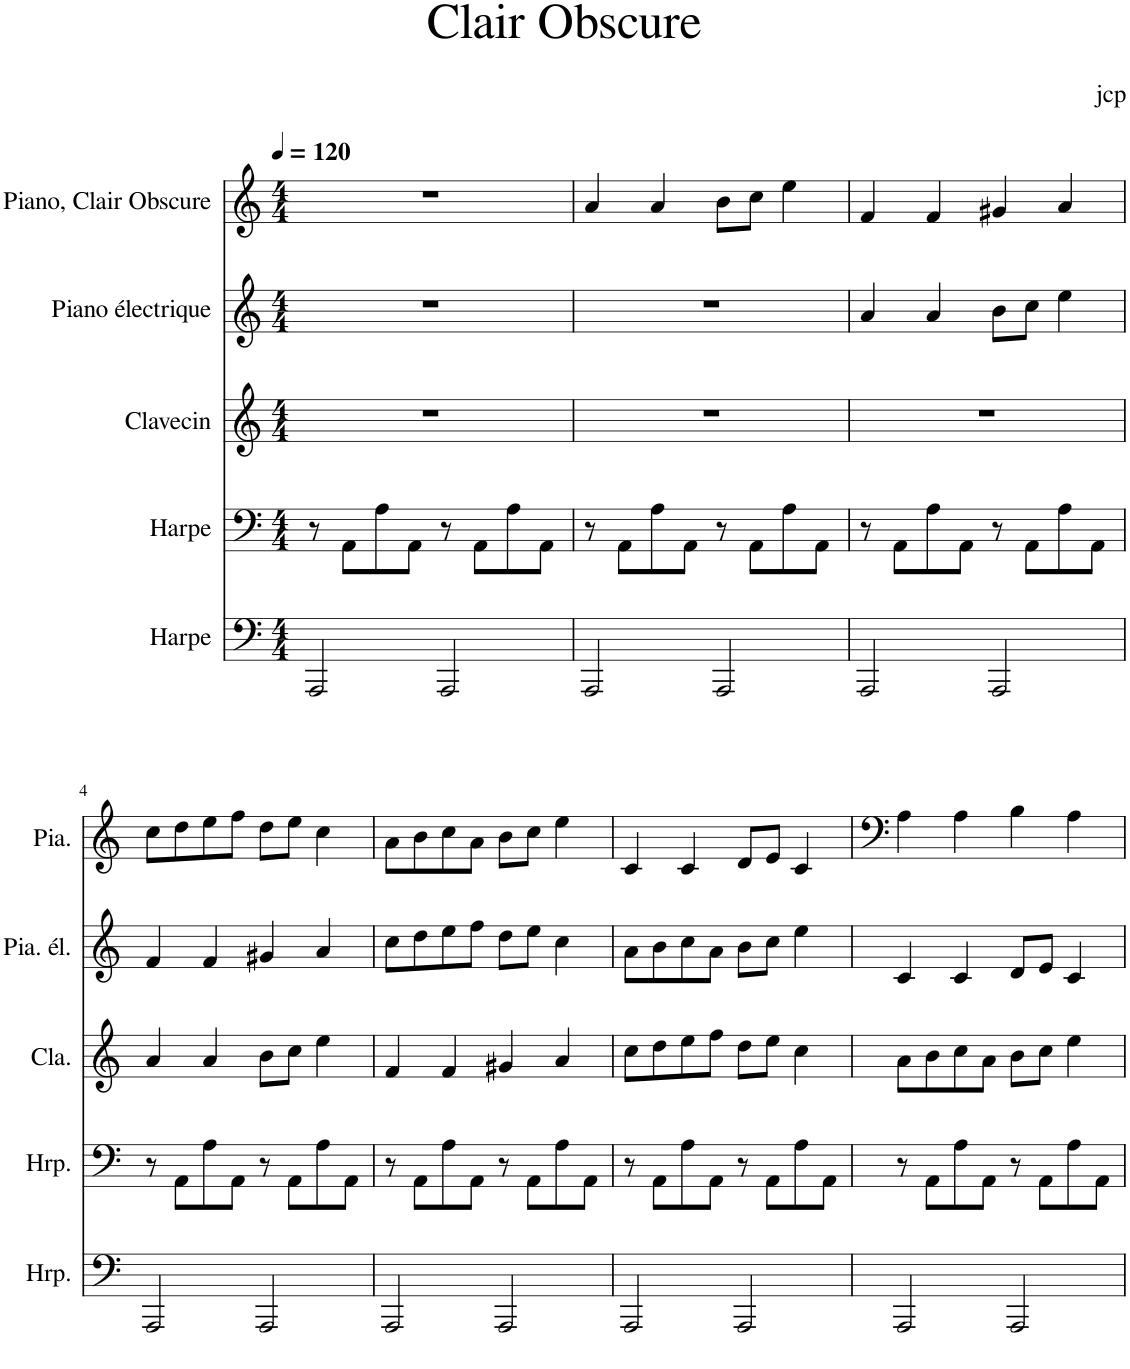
**kern	**kern	**kern	**kern	**kern
*part5	*part4	*part3	*part2	*part1
*staff5	*staff4	*staff3	*staff2	*staff1
*I"Harpe	*I"Harpe	*I"Clavecin	*I"Piano électrique	*I"Piano, Clair Obscure
*I'Hrp.	*I'Hrp.	*I'Cla.	*I'Pia. él.	*I'Pia.
*clefF4	*clefF4	*clefG2	*clefG2	*clefG2
*k[]	*k[]	*k[]	*k[]	*k[]
*M4/4	*M4/4	*M4/4	*M4/4	*M4/4
*MM120	*MM120	*MM120	*MM120	*MM120
=1	=1	=1	=1	=1
2AAA/	8r	1r	1r	1r
.	8AA\L	.	.	.
.	8A\	.	.	.
.	8AA\J	.	.	.
2AAA/	8r	.	.	.
.	8AA\L	.	.	.
.	8A\	.	.	.
.	8AA\J	.	.	.
=2	=2	=2	=2	=2
2AAA/	8r	1r	1r	4a/
.	8AA\L	.	.	.
.	8A\	.	.	4a/
.	8AA\J	.	.	.
2AAA/	8r	.	.	8b\L
.	8AA\L	.	.	8cc\J
.	8A\	.	.	4ee\
.	8AA\J	.	.	.
=3	=3	=3	=3	=3
2AAA/	8r	1r	4a/	4f/
.	8AA\L	.	.	.
.	8A\	.	4a/	4f/
.	8AA\J	.	.	.
2AAA/	8r	.	8b\L	4g#X/
.	8AA\L	.	8cc\J	.
.	8A\	.	4ee\	4a/
.	8AA\J	.	.	.
!!LO:LB:g=z
=4	=4	=4	=4	=4
2AAA/	8r	4a/	4f/	8cc\L
.	8AA\L	.	.	8dd\
.	8A\	4a/	4f/	8ee\
.	8AA\J	.	.	8ff\J
2AAA/	8r	8b\L	4g#X/	8dd\L
.	8AA\L	8cc\J	.	8ee\J
.	8A\	4ee\	4a/	4cc\
.	8AA\J	.	.	.
=5	=5	=5	=5	=5
2AAA/	8r	4f/	8cc\L	8a\L
.	8AA\L	.	8dd\	8b\
.	8A\	4f/	8ee\	8cc\
.	8AA\J	.	8ff\J	8a\J
2AAA/	8r	4g#X/	8dd\L	8b\L
.	8AA\L	.	8ee\J	8cc\J
.	8A\	4a/	4cc\	4ee\
.	8AA\J	.	.	.
=6	=6	=6	=6	=6
2AAA/	8r	8cc\L	8a\L	4c/
.	8AA\L	8dd\	8b\	.
.	8A\	8ee\	8cc\	4c/
.	8AA\J	8ff\J	8a\J	.
2AAA/	8r	8dd\L	8b\L	8d/L
.	8AA\L	8ee\J	8cc\J	8e/J
.	8A\	4cc\	4ee\	4c/
.	8AA\J	.	.	.
=7	=7	=7	=7	=7
2AAA/	8r	8a\L	4c/	4A\
.	8AA\L	8b\	.	.
.	8A\	8cc\	4c/	4A\
.	8AA\J	8a\J	.	.
2AAA/	8r	8b\L	8d/L	4B\
.	8AA\L	8cc\J	8e/J	.
.	8A\	4ee\	4c/	4A\
.	8AA\J	.	.	.
=	=	=	=	=
*-	*-	*-	*-	*-
